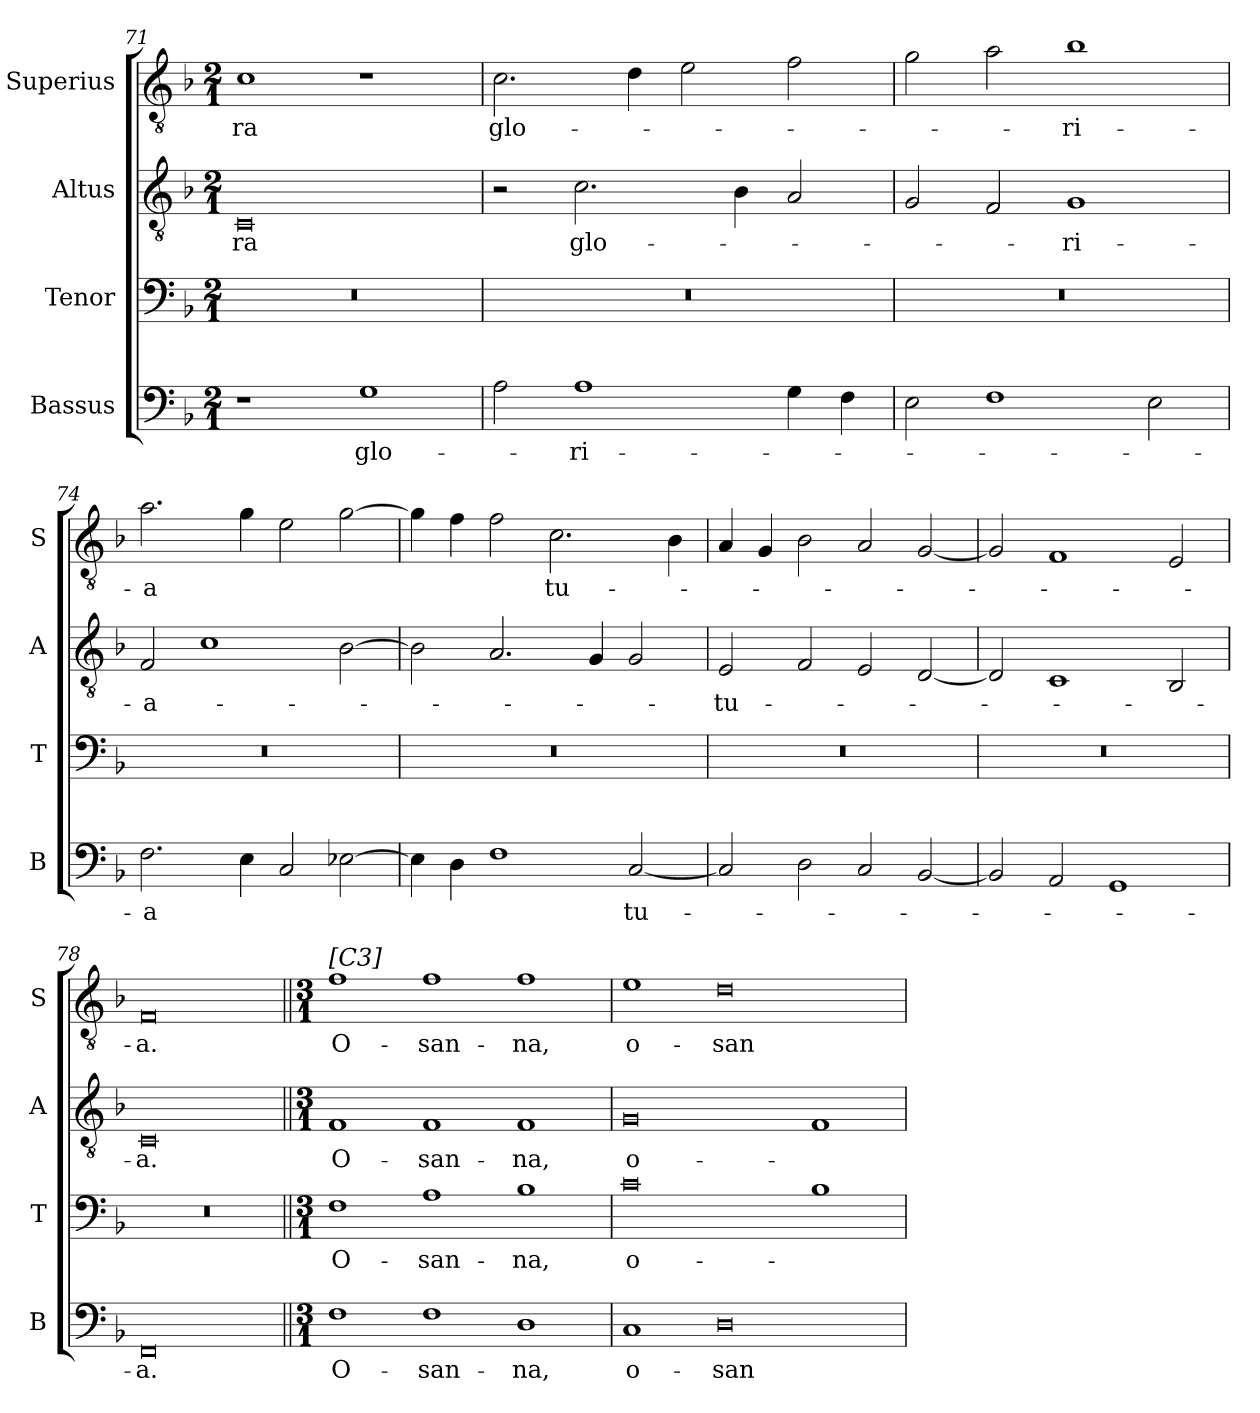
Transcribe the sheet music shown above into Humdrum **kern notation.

**kern	**text	**kern	**text	**kern	**text	**kern	**text
*part4	*part4	*part3	*part3	*part2	*part2	*part1	*part1
*staff4	*staff4	*staff3	*staff3	*staff2	*staff2	*staff1	*staff1
*I"Bassus	*	*I"Tenor	*	*I"Altus	*	*I"Superius	*
*I'B	*	*I'T	*	*I'A	*	*I'S	*
*clefF4	*	*clefF4	*	*clefGv2	*	*clefGv2	*
*k[b-]	*	*k[b-]	*	*k[b-]	*	*k[b-]	*
*M2/1	*	*M2/1	*	*M2/1	*	*M2/1	*
=71	=71	=71	=71	=71	=71	=71	=71
1r	.	0r	.	0C	-ra	1c	-ra
1G	glo-	.	.	.	.	1r	.
=72	=72	=72	=72	=72	=72	=72	=72
2A	.	0r	.	2r	.	2.c	glo-
1A	-ri-	.	.	2.c	glo-	.	.
.	.	.	.	.	.	4d	.
.	.	.	.	.	.	2e	.
.	.	.	.	4B-	.	.	.
4G	.	.	.	2A	.	2f	.
4F	.	.	.	.	.	.	.
=73	=73	=73	=73	=73	=73	=73	=73
2E	.	0r	.	2G	.	2g	.
1F	.	.	.	2F	.	2a	.
.	.	.	.	1G	-ri-	1b-	-ri-
2E	.	.	.	.	.	.	.
=74	=74	=74	=74	=74	=74	=74	=74
2.F	-a	0r	.	2F	-a-	2.a	-a
.	.	.	.	1c	.	.	.
4E	.	.	.	.	.	4g	.
2C	.	.	.	.	.	2e	.
[2E-X	.	.	.	[2B-	.	[2g	.
=75	=75	=75	=75	=75	=75	=75	=75
4E-]	.	0r	.	2B-]	.	4g]	.
4D	.	.	.	.	.	4f	.
1F	.	.	.	2.A	.	2f	.
.	.	.	.	.	.	2.c	tu-
.	.	.	.	4G	.	.	.
[2C	tu-	.	.	2G	.	.	.
.	.	.	.	.	.	4B-	.
=76	=76	=76	=76	=76	=76	=76	=76
2C]	.	0r	.	2E	-tu-	4A	.
.	.	.	.	.	.	4G	.
2D	.	.	.	2F	.	2B-	.
2C	.	.	.	2E	.	2A	.
[2BB-	.	.	.	[2D	.	[2G	.
=77	=77	=77	=77	=77	=77	=77	=77
2BB-]	.	0r	.	2D]	.	2G]	.
2AA	.	.	.	1C	.	1F	.
1GG	.	.	.	.	.	.	.
.	.	.	.	2BB-	.	2E	.
=78	=78	=78	=78	=78	=78	=78	=78
0FF	-a.	0r	.	0C	-a.	0F	-a.
=79||	=79||	=79||	=79||	=79||	=79||	=79||	=79||
*M3/1	*	*M3/1	*	*M3/1	*	*M3/1	*
!	!	!	!	!	!	!LO:TX:a:t=[C3]	!
!	!	!	!LO:LY:i	!	!	!	!
1F	O-	1F	O-	1F	O-	1f	O-
!	!	!	!LO:LY:i	!	!	!	!
1F	-san-	1A	-san-	1F	-san-	1f	-san-
!	!LO:LY:i	!	!LO:LY:i	!	!	!	!LO:LY:i
1D	-na,	1B-	-na,	1F	-na,	1f	-na,
=80	=80	=80	=80	=80	=80	=80	=80
!	!LO:LY:i	!	!LO:LY:i	!	!LO:LY:i	!	!LO:LY:i
1C	o-	0c	o-	0G	o-	1e	o-
!	!LO:LY:i	!	!	!	!	!	!LO:LY:i
0D	-san-	.	.	.	.	0d	-san-
.	.	1B-	.	1F	.	.	.
=	=	=	=	=	=	=	=
*-	*-	*-	*-	*-	*-	*-	*-
